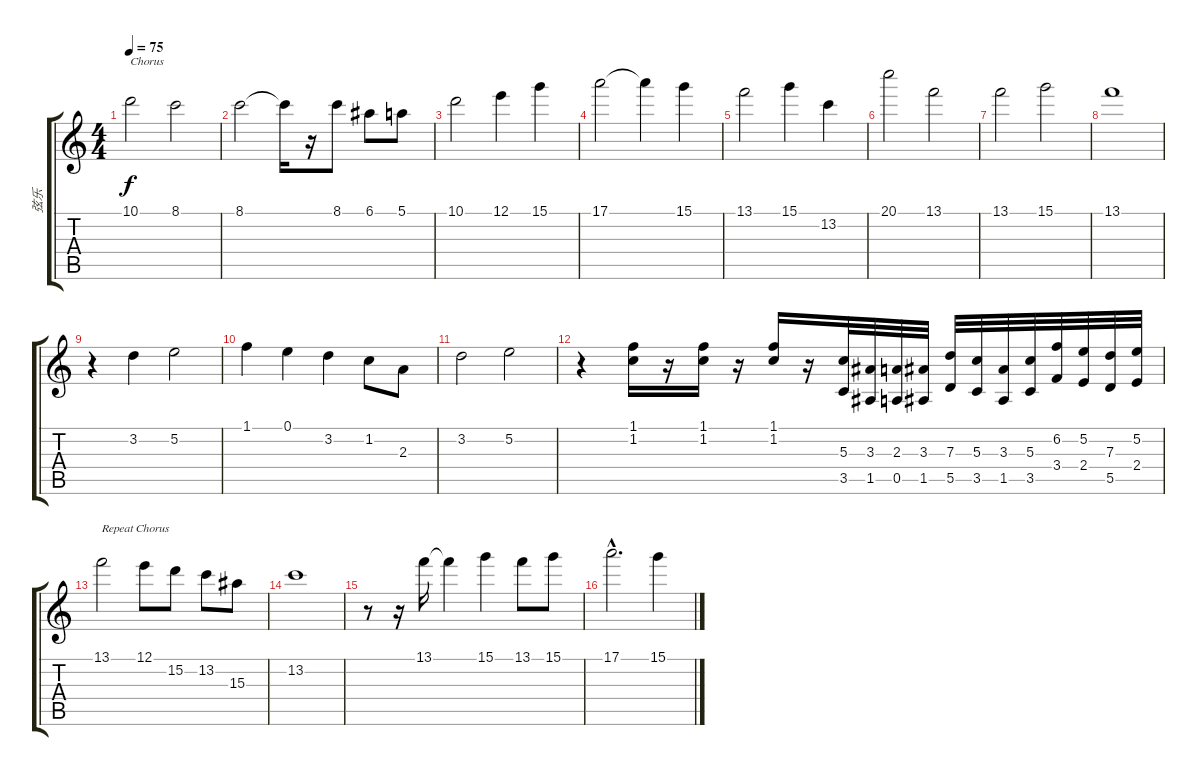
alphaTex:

\track ("弦乐" "弦乐") {instrument stringensemble1}
\staff {score tabs}
\tuning (E5 B4 G4 D4 A3 E3) {hide}
\ts (4 4)
\tempo 75
\clef g2
\ks c
10.1.2{txt "Chorus" dy f} 8.1.2 |
8.1.2 8.1{t}.16 r.16 8.1.8 6.1.8 5.1.8 |
10.1.2 12.1.4 15.1.4 |
17.1.2 17.1{t}.4 15.1.4 |
13.1.2 15.1.4 13.2.4 |
20.1.2 13.1.2 |
13.1.2 15.1.2 |
13.1.1 |
r.4 3.2.4 5.2.2 |
1.1.4 0.1.4 3.2.4 1.2.8 2.3.8 |
3.2.2 5.2.2 |
r.4 (1.1 1.2).16 r.16 (1.1 1.2).16 r.16 (1.1 1.2).16 r.16 (5.3 3.5).32 (3.3 1.5).32 (2.3 0.5).32 (3.3 1.5).32 (7.3 5.5).32 (5.3 3.5).32 (3.3 1.5).32 (5.3 3.5).32 (6.2 3.4).32 (5.2 2.4).32 (7.3 5.5).32 (5.2 2.4).32 |
13.1.2{txt "Repeat Chorus"} 12.1.8 15.2.8 13.2.8 15.3.8 |
13.2.1 |
r.8 r.16 13.1.16 13.1{t}.4 15.1.4 13.1.8 15.1.8 |
17.1{hac}.2{d} 15.1.4
